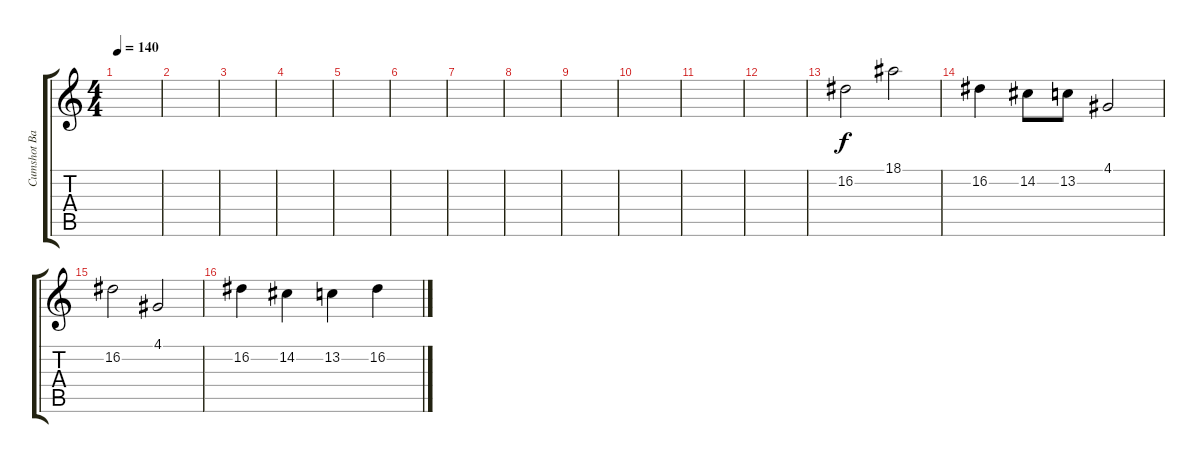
\track ("Cumshot Banger" "Cumshot Ba") {instrument lead1square}
\staff {score tabs}
\tuning (E4 B3 G3 D3 A2 E2) {hide}
\ts (4 4)
\tempo 140
\clef g2
\ks c
|
|
|
|
|
|
|
|
|
|
|
|
16.2.2 18.1.2 |
16.2.4 14.2.8 13.2.8 4.1.2 |
16.2.2 4.1.2 |
16.2.4 14.2.4 13.2.4 16.2.4
